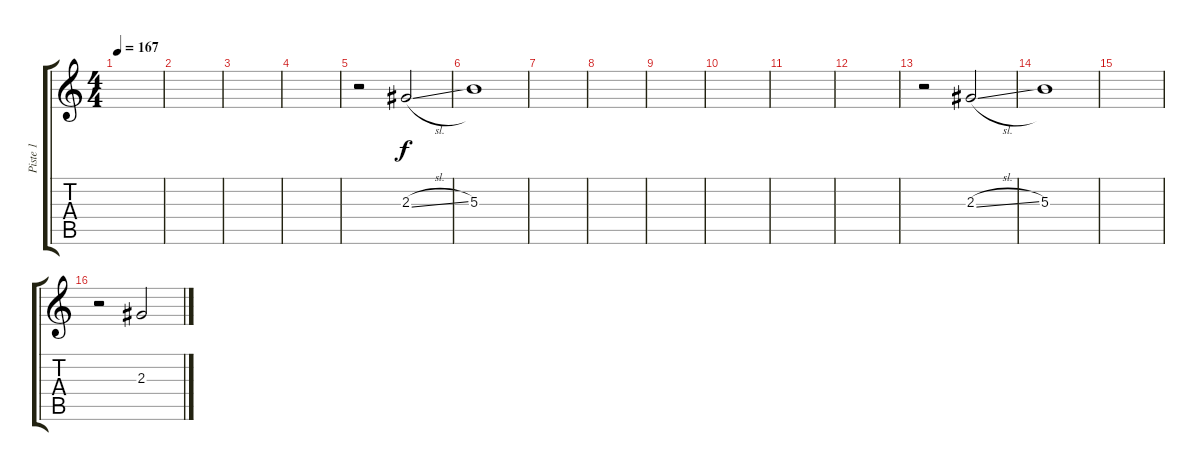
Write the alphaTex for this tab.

\track ("Piste 1" "Piste 1") {instrument electricguitarjazz}
\staff {score tabs}
\tuning (Eb4 Bb3 Gb3 Db3 Ab2 Db2) {hide}
\ts (4 4)
\tempo 167
\clef g2
\ks c
|
|
|
|
r.2 2.3{sl}.2 |
5.3.1 |
|
|
|
|
|
|
r.2 2.3{sl}.2 |
5.3.1 |
|
r.2 2.3{sl}.2
